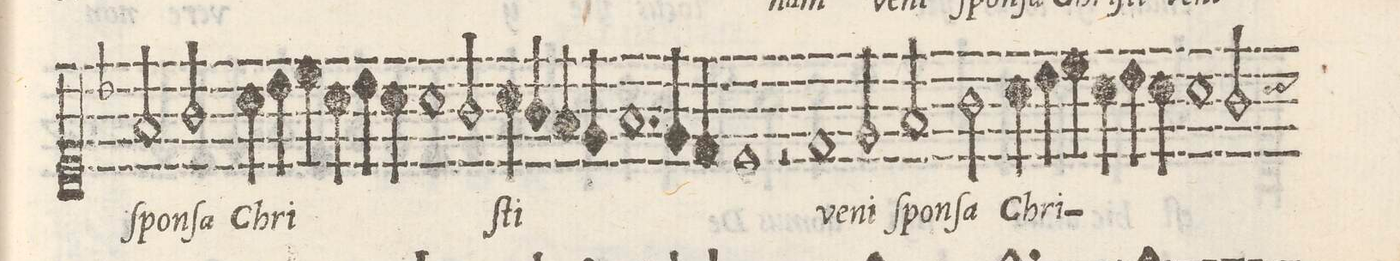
**kern	**text
*I"CANTVS	*
*clefC1	*
*k[b-]	*
*met(C|)	*
*M2/1	*
2f/	ſpon-
2g/	-ſa
4a\	Chri-
4b-\	.
4cc\	.
4a\	.
=25-	=25-
4b-\	.
4a\	.
1a	.
2g/	.
=26-	=26-
4a\	-ſti
4g/	.
4f/	.
4e/	.
1.f	.
=27-	=27-
4e/	.
4d/	.
1c	.
=28-	=28-
2r	.
1d	ve-
2e/	-ni
=29-	=29-
2f/	ſpon-
2g\	-ſa
4a\	Chri-
4b-\	.
4cc\	.
4a\	.
=30-	=30-
4b-\	.
4a\	.
1a	.
2g/	.
*custos:a	*
=31-	=31-
*-	*-
